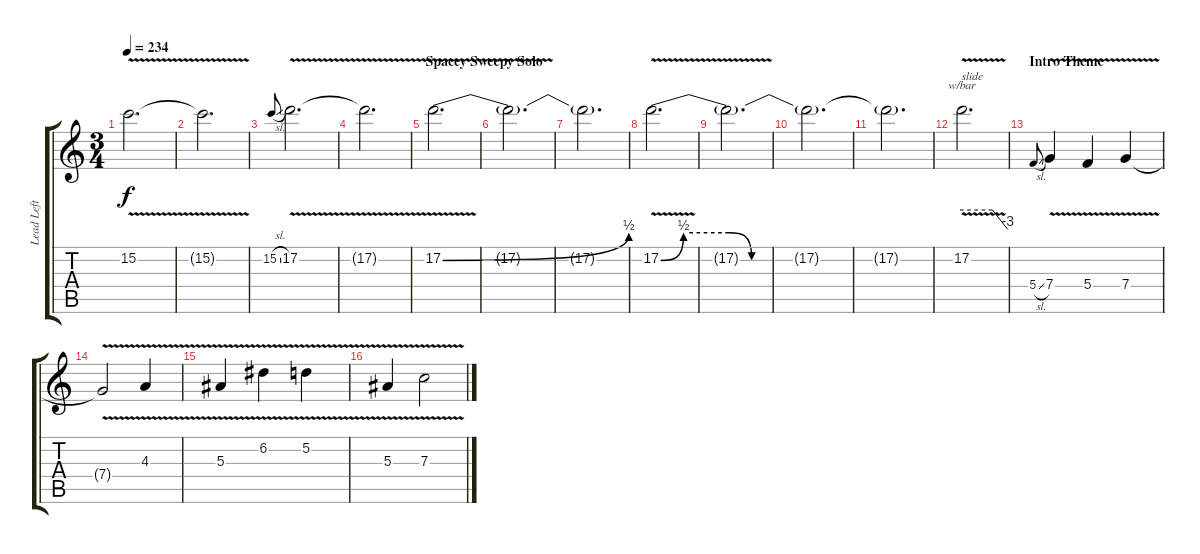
\track ("Lead Left" "Lead Left") {instrument distortionguitar}
\staff {score tabs}
\tuning (D4 A3 F3 C3 G2 D2) {hide}
\ts (3 4)
\tempo 234
\clef g2
\ks c
15.2{v}.2{d dy f} |
15.2{t}.2{d} |
15.2{sl}.8{gr onbeat} 17.2{v}.2{d} |
17.2{t}.2{d} |
\section ("" "Spacey Sweepy Solo")
17.2{be (bend 0 0 60 2) v}.2{d} |
17.2{t}.2{d} |
17.2{t}.2{d} |
17.2{be (custom 0 0 5 2 15 2 20 0 60 0) v}.2{d} |
17.2{t}.2{d} |
17.2{t}.2{d} |
17.2{t}.2{d} |
17.2{v}.2{d tbe (custom default 0 0 40 0 60 -12) txt "slide"} |
\section ("" "Intro Theme")
5.4{sl}.8{gr onbeat} 7.4{v}.4 5.4{v}.4 7.4{v}.4 |
7.4{t}.2 4.3{v}.4 |
5.3{v}.4 6.2{v}.4 5.2{v}.4 |
5.3{v}.4 7.3{v}.2
